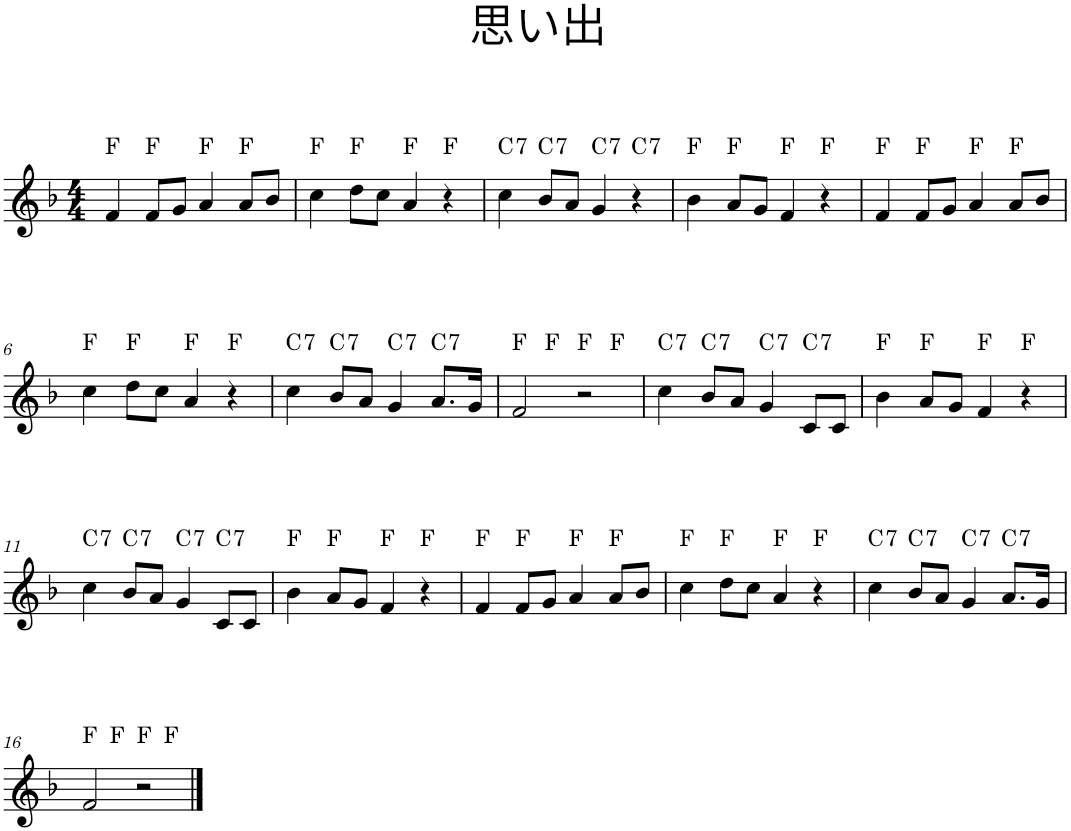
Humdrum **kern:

**kern	**harte
*part1	*part1
*staff1	*
*I"Piano	*
*I'Pno.	*
*clefG2	*
*k[b-]	*
*M4/4	*
=1	=1
4f/	F:maj
8f/L	F:maj
8g/J	.
4a/	F:maj
8a/L	F:maj
8b-/J	.
=2	=2
4cc\	F:maj
8dd\L	F:maj
8cc\J	.
4a/	F:maj
4r	F:maj
=3	=3
!	!LO:H:kt=7
4cc\	C:7
!	!LO:H:kt=7
8b-/L	C:7
8a/J	.
!	!LO:H:kt=7
4g/	C:7
!	!LO:H:kt=7
4r	C:7
=4	=4
4b-\	F:maj
8a/L	F:maj
8g/J	.
4f/	F:maj
4r	F:maj
=5	=5
4f/	F:maj
8f/L	F:maj
8g/J	.
4a/	F:maj
8a/L	F:maj
8b-/J	.
!!LO:LB:g=z
=6	=6
4cc\	F:maj
8dd\L	F:maj
8cc\J	.
4a/	F:maj
4r	F:maj
=7	=7
!	!LO:H:kt=7
4cc\	C:7
!	!LO:H:kt=7
8b-/L	C:7
8a/J	.
!	!LO:H:kt=7
4g/	C:7
!	!LO:H:kt=7
8.a/L	C:7
16g/Jk	.
=8	=8
*^	*
*	*^	*
2f/	4ryy	2.ryy	F:maj
.	2.ryy	.	F:maj
2r	.	.	F:maj
.	.	4ryy	F:maj
=9	=9	=9	=9
!	!	!	!LO:H:kt=7
*v	*v	*v	*
4cc\	C:7
!	!LO:H:kt=7
8b-/L	C:7
8a/J	.
!	!LO:H:kt=7
4g/	C:7
!	!LO:H:kt=7
8c/L	C:7
8c/J	.
=10	=10
4b-\	F:maj
8a/L	F:maj
8g/J	.
4f/	F:maj
4r	F:maj
!!LO:LB:g=z
=11	=11
!	!LO:H:kt=7
4cc\	C:7
!	!LO:H:kt=7
8b-/L	C:7
8a/J	.
!	!LO:H:kt=7
4g/	C:7
!	!LO:H:kt=7
8c/L	C:7
8c/J	.
=12	=12
4b-\	F:maj
8a/L	F:maj
8g/J	.
4f/	F:maj
4r	F:maj
=13	=13
4f/	F:maj
8f/L	F:maj
8g/J	.
4a/	F:maj
8a/L	F:maj
8b-/J	.
=14	=14
4cc\	F:maj
8dd\L	F:maj
8cc\J	.
4a/	F:maj
4r	F:maj
=15	=15
!	!LO:H:kt=7
4cc\	C:7
!	!LO:H:kt=7
8b-/L	C:7
8a/J	.
!	!LO:H:kt=7
4g/	C:7
!	!LO:H:kt=7
8.a/L	C:7
16g/Jk	.
!!LO:LB:g=z
=16	=16
*^	*
*	*^	*
2f/	4ryy	2.ryy	F:maj
.	2.ryy	.	F:maj
2r	.	.	F:maj
.	.	4ryy	F:maj
*v	*v	*v	*
==	==
*-	*-
